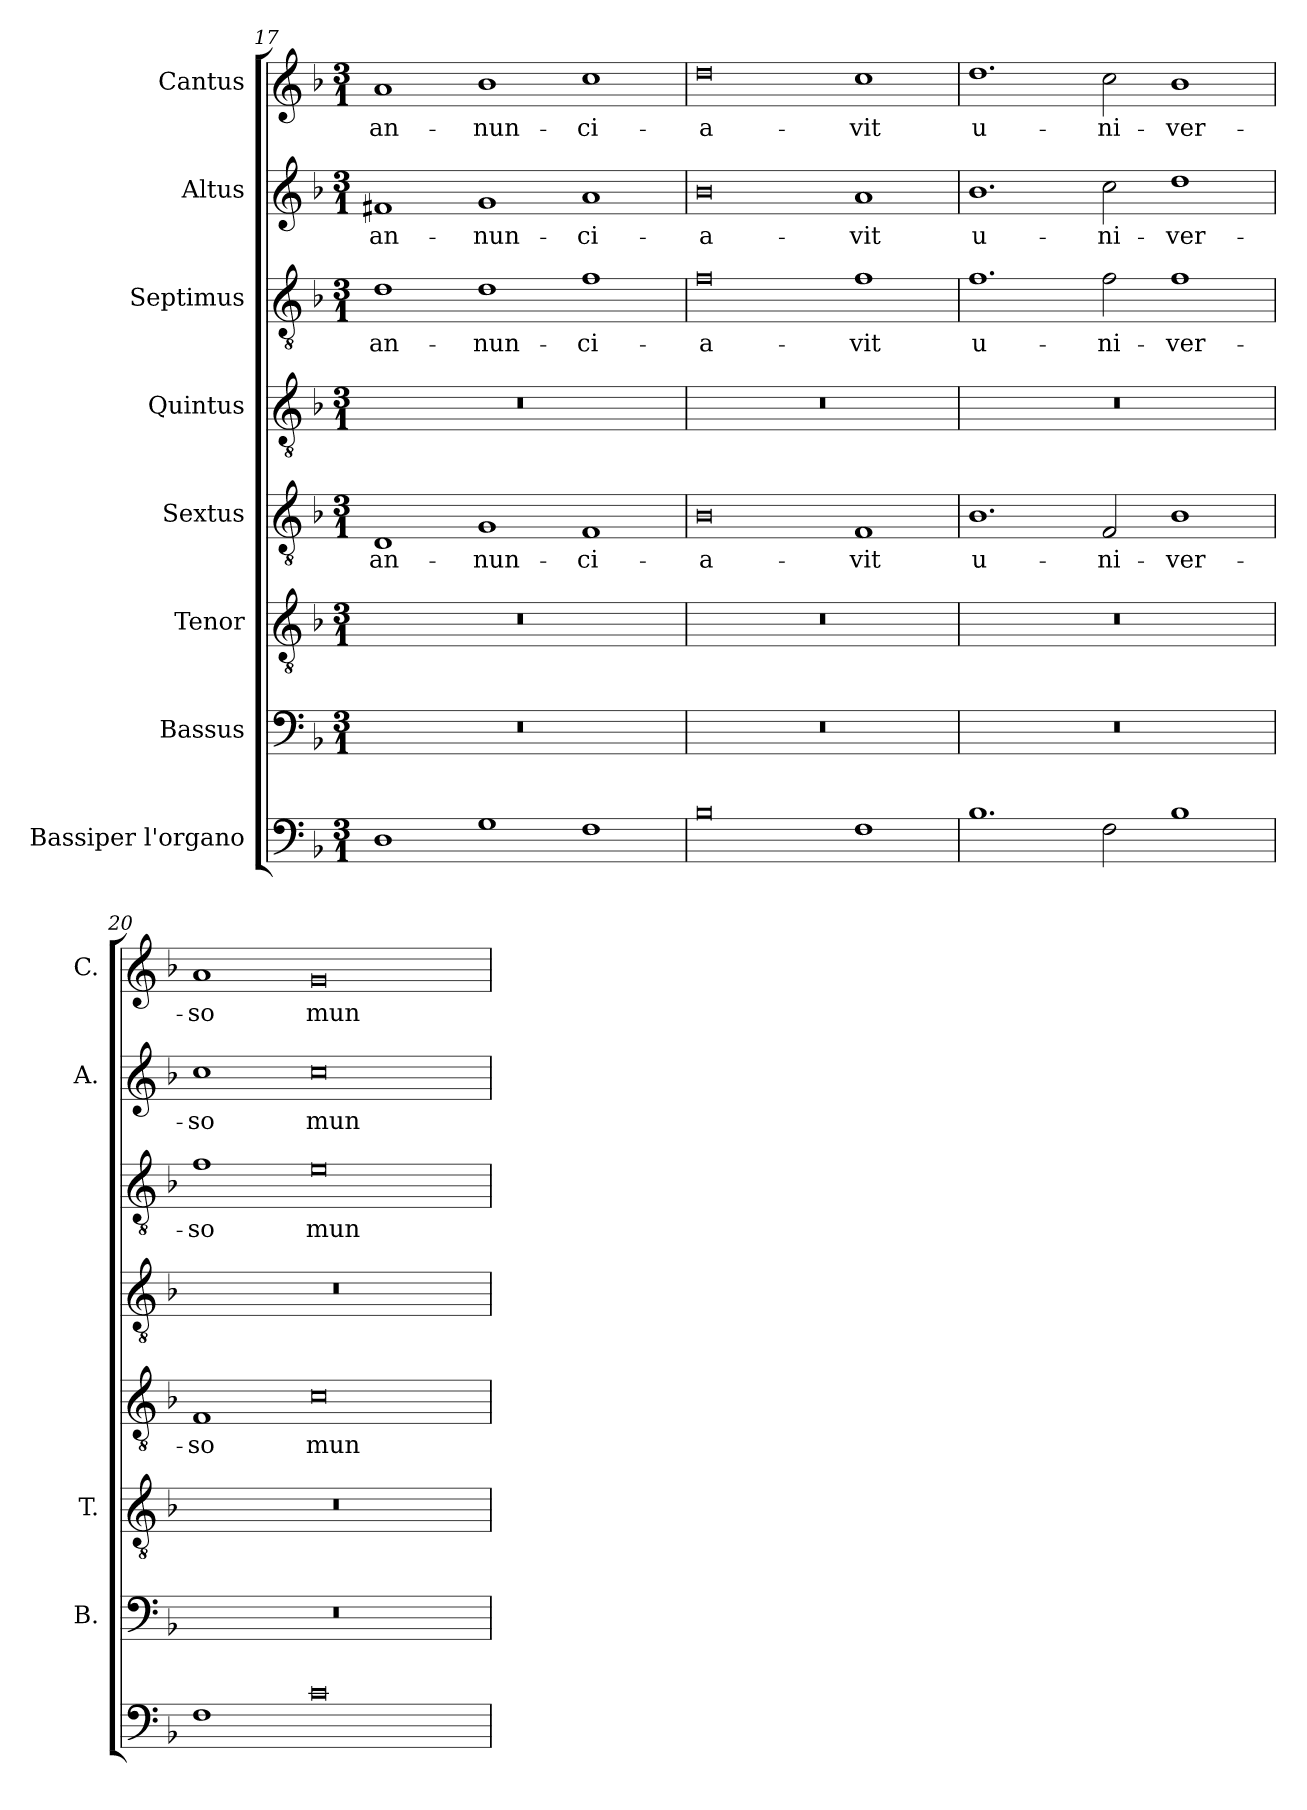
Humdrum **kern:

**kern	**kern	**kern	**kern	**text	**kern	**kern	**text	**kern	**text	**kern	**text
*part8	*part7	*part6	*part5	*part5	*part4	*part3	*part3	*part2	*part2	*part1	*part1
*staff8	*staff7	*staff6	*staff5	*staff5	*staff4	*staff3	*staff3	*staff2	*staff2	*staff1	*staff1
*I"Bassiper l'organo	*I"Bassus	*I"Tenor	*I"Sextus	*	*I"Quintus	*I"Septimus	*	*I"Altus	*	*I"Cantus	*
*	*I'B.	*I'T.	*	*	*	*	*	*I'A.	*	*I'C.	*
*clefF4	*clefF4	*clefGv2	*clefGv2	*	*clefGv2	*clefGv2	*	*clefG2	*	*clefG2	*
*	*	*ITrd7c12	*ITrd7c12	*	*ITrd7c12	*ITrd7c12	*	*	*	*	*
*k[b-]	*k[b-]	*k[b-]	*k[b-]	*	*k[b-]	*k[b-]	*	*k[b-]	*	*k[b-]	*
*d:	*d:	*d:	*d:	*	*d:	*d:	*	*d:	*	*d:	*
*M3/1	*M3/1	*M3/1	*M3/1	*	*M3/1	*M3/1	*	*M3/1	*	*M3/1	*
=17	=17	=17	=17	=17	=17	=17	=17	=17	=17	=17	=17
!	!LO:N:vis=1	!LO:N:vis=1	!	!LO:LY:b	!LO:N:vis=1	!	!LO:LY:b	!	!LO:LY:b	!	!LO:LY:b
1D	0.r	0.r	1DD	an-	0.r	1D	an-	1f#X	an-	1a	an-
!	!	!	!	!LO:LY:b	!	!	!LO:LY:b	!	!LO:LY:b	!	!LO:LY:b
1G	.	.	1GG	-nun-	.	1D	-nun-	1g	-nun-	1b-	-nun-
!	!	!	!	!LO:LY:b	!	!	!LO:LY:b	!	!LO:LY:b	!	!LO:LY:b
1F	.	.	1FF	-ci-	.	1F	-ci-	1a	-ci-	1cc	-ci-
=18	=18	=18	=18	=18	=18	=18	=18	=18	=18	=18	=18
!	!LO:N:vis=1	!LO:N:vis=1	!	!LO:LY:b	!LO:N:vis=1	!	!LO:LY:b	!	!LO:LY:b	!	!LO:LY:b
0B-	0.r	0.r	0BB-	-a-	0.r	0F	-a-	0b-	-a-	0dd	-a-
!	!	!	!	!LO:LY:b	!	!	!LO:LY:b	!	!LO:LY:b	!	!LO:LY:b
1F	.	.	1FF	-vit	.	1F	-vit	1a	-vit	1cc	-vit
=19	=19	=19	=19	=19	=19	=19	=19	=19	=19	=19	=19
!	!LO:N:vis=1	!LO:N:vis=1	!	!LO:LY:b	!LO:N:vis=1	!	!LO:LY:b	!	!LO:LY:b	!	!LO:LY:b
1.B-	0.r	0.r	1.BB-	u-	0.r	1.F	u-	1.b-	u-	1.dd	u-
!	!	!	!	!LO:LY:b	!	!	!LO:LY:b	!	!LO:LY:b	!	!LO:LY:b
2F\	.	.	2FF/	-ni-	.	2F\	-ni-	2cc\	-ni-	2cc\	-ni-
!	!	!	!	!LO:LY:b	!	!	!LO:LY:b	!	!LO:LY:b	!	!LO:LY:b
1B-	.	.	1BB-	-ver-	.	1F	-ver-	1dd	-ver-	1b-	-ver-
!!LO:LB:g=z
=20	=20	=20	=20	=20	=20	=20	=20	=20	=20	=20	=20
!	!LO:N:vis=1	!LO:N:vis=1	!	!LO:LY:b	!LO:N:vis=1	!	!LO:LY:b	!	!LO:LY:b	!	!LO:LY:b
1F	0.r	0.r	1FF	-so	0.r	1F	-so	1cc	-so	1a	-so
!	!	!	!	!LO:LY:b	!	!	!LO:LY:b	!	!LO:LY:b	!	!LO:LY:b
0c	.	.	0C	mun-	.	0E	mun-	0cc	mun-	0g	mun-
=	=	=	=	=	=	=	=	=	=	=	=
*-	*-	*-	*-	*-	*-	*-	*-	*-	*-	*-	*-
